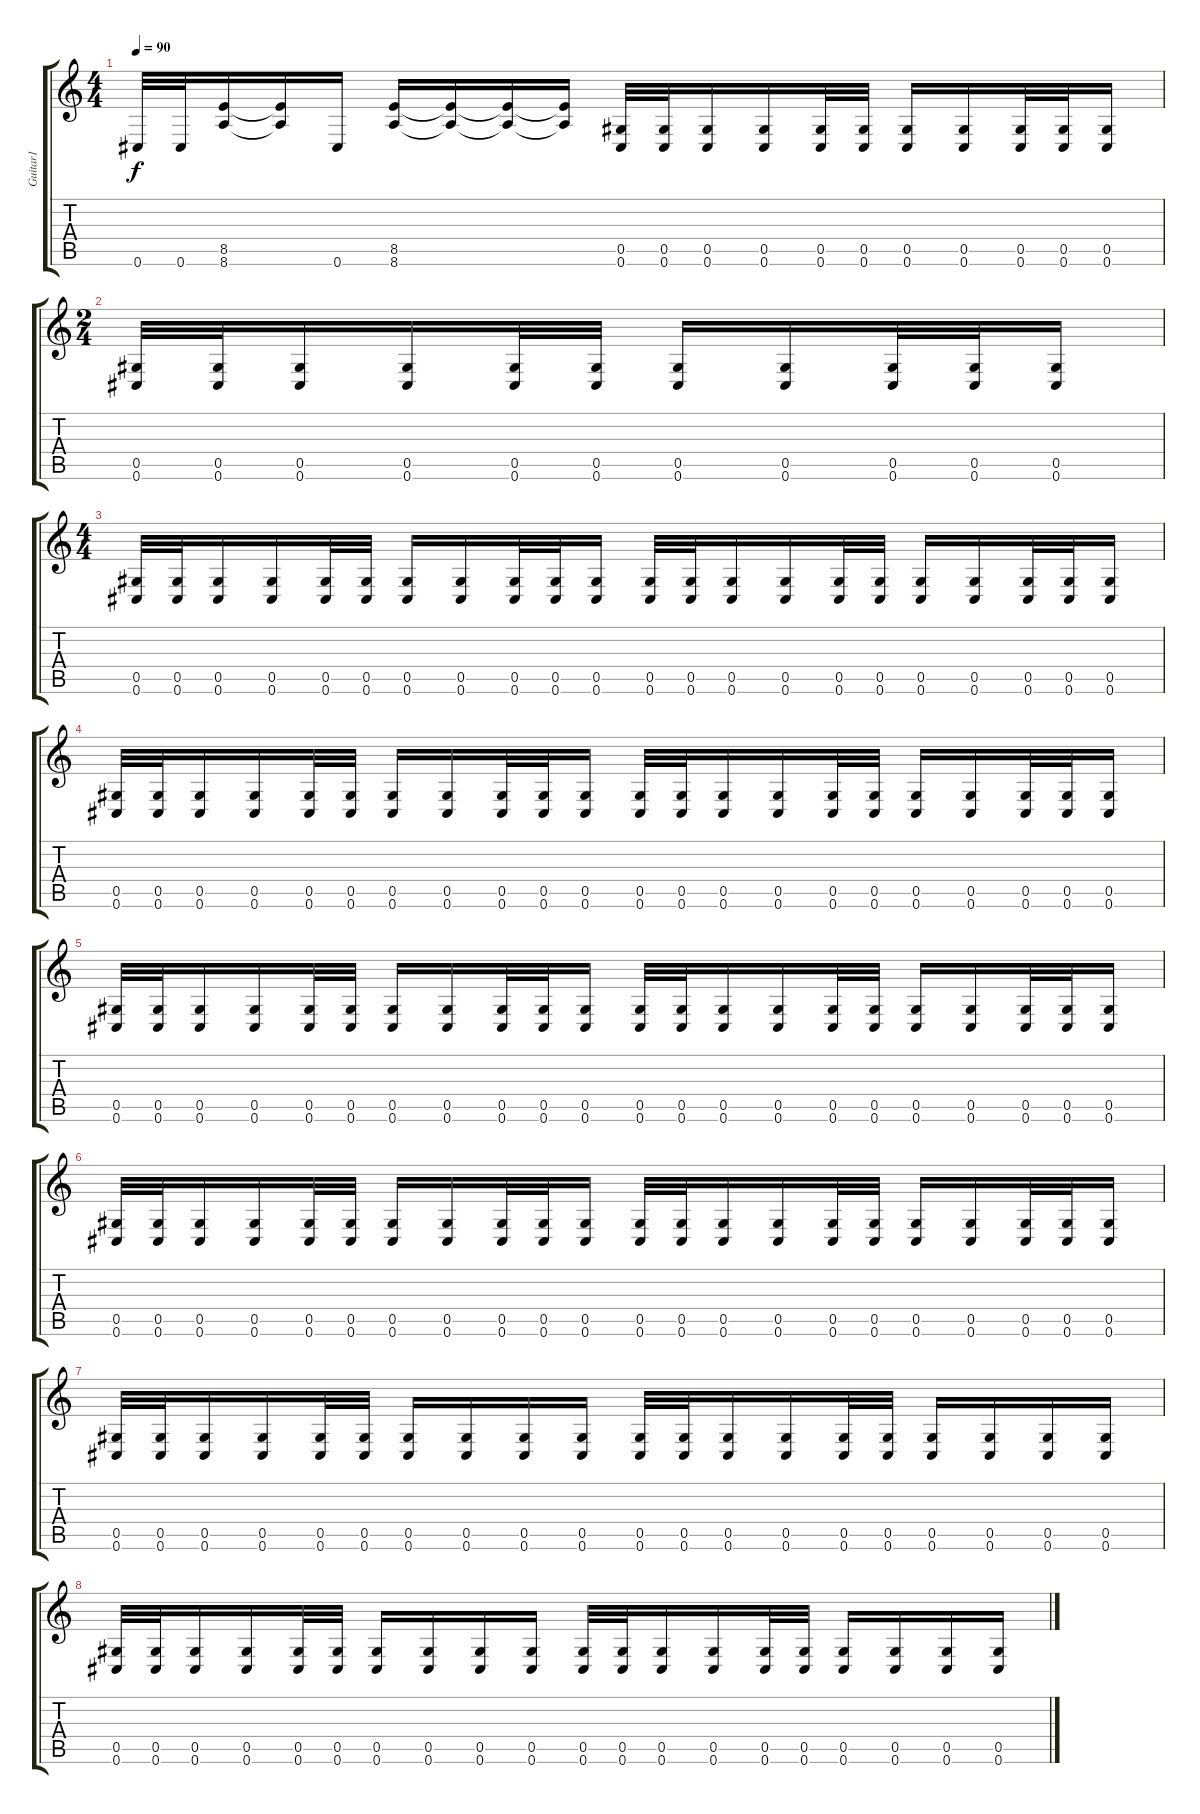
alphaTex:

\track ("Guitar1" "Guitar1") {instrument distortionguitar}
\staff {score tabs}
\tuning (Eb4 Bb3 Gb3 Db3 Ab2 Db2) {hide}
\ts (4 4)
\tempo 90
\clef g2
\ks c
0.6.32{dy f} 0.6.32 (8.5 8.6).16 (8.5{t} 8.6{t}).16 0.6.16 (8.5 8.6).16 (8.5{t} 8.6{t}).16 (8.5{t} 8.6{t}).16 (8.5{t} 8.6{t}).16 (0.5 0.6).32 (0.5 0.6).32 (0.5 0.6).16 (0.5 0.6).16 (0.5 0.6).32 (0.5 0.6).32 (0.5 0.6).16 (0.5 0.6).16 (0.5 0.6).32 (0.5 0.6).32 (0.5 0.6).16 |
\ts (2 4)
(0.5 0.6).32 (0.5 0.6).32 (0.5 0.6).16 (0.5 0.6).16 (0.5 0.6).32 (0.5 0.6).32 (0.5 0.6).16 (0.5 0.6).16 (0.5 0.6).32 (0.5 0.6).32 (0.5 0.6).16 |
\ts (4 4)
(0.5 0.6).32 (0.5 0.6).32 (0.5 0.6).16 (0.5 0.6).16 (0.5 0.6).32 (0.5 0.6).32 (0.5 0.6).16 (0.5 0.6).16 (0.5 0.6).32 (0.5 0.6).32 (0.5 0.6).16 (0.5 0.6).32 (0.5 0.6).32 (0.5 0.6).16 (0.5 0.6).16 (0.5 0.6).32 (0.5 0.6).32 (0.5 0.6).16 (0.5 0.6).16 (0.5 0.6).32 (0.5 0.6).32 (0.5 0.6).16 |
(0.5 0.6).32 (0.5 0.6).32 (0.5 0.6).16 (0.5 0.6).16 (0.5 0.6).32 (0.5 0.6).32 (0.5 0.6).16 (0.5 0.6).16 (0.5 0.6).32 (0.5 0.6).32 (0.5 0.6).16 (0.5 0.6).32 (0.5 0.6).32 (0.5 0.6).16 (0.5 0.6).16 (0.5 0.6).32 (0.5 0.6).32 (0.5 0.6).16 (0.5 0.6).16 (0.5 0.6).32 (0.5 0.6).32 (0.5 0.6).16 |
(0.5 0.6).32 (0.5 0.6).32 (0.5 0.6).16 (0.5 0.6).16 (0.5 0.6).32 (0.5 0.6).32 (0.5 0.6).16 (0.5 0.6).16 (0.5 0.6).32 (0.5 0.6).32 (0.5 0.6).16 (0.5 0.6).32 (0.5 0.6).32 (0.5 0.6).16 (0.5 0.6).16 (0.5 0.6).32 (0.5 0.6).32 (0.5 0.6).16 (0.5 0.6).16 (0.5 0.6).32 (0.5 0.6).32 (0.5 0.6).16 |
(0.5 0.6).32 (0.5 0.6).32 (0.5 0.6).16 (0.5 0.6).16 (0.5 0.6).32 (0.5 0.6).32 (0.5 0.6).16 (0.5 0.6).16 (0.5 0.6).32 (0.5 0.6).32 (0.5 0.6).16 (0.5 0.6).32 (0.5 0.6).32 (0.5 0.6).16 (0.5 0.6).16 (0.5 0.6).32 (0.5 0.6).32 (0.5 0.6).16 (0.5 0.6).16 (0.5 0.6).32 (0.5 0.6).32 (0.5 0.6).16 |
(0.5 0.6).32 (0.5 0.6).32 (0.5 0.6).16 (0.5 0.6).16 (0.5 0.6).32 (0.5 0.6).32 (0.5 0.6).16 (0.5 0.6).16 (0.5 0.6).16 (0.5 0.6).16 (0.5 0.6).32 (0.5 0.6).32 (0.5 0.6).16 (0.5 0.6).16 (0.5 0.6).32 (0.5 0.6).32 (0.5 0.6).16 (0.5 0.6).16 (0.5 0.6).16 (0.5 0.6).16 |
(0.5 0.6).32 (0.5 0.6).32 (0.5 0.6).16 (0.5 0.6).16 (0.5 0.6).32 (0.5 0.6).32 (0.5 0.6).16 (0.5 0.6).16 (0.5 0.6).16 (0.5 0.6).16 (0.5 0.6).32 (0.5 0.6).32 (0.5 0.6).16 (0.5 0.6).16 (0.5 0.6).32 (0.5 0.6).32 (0.5 0.6).16 (0.5 0.6).16 (0.5 0.6).16 (0.5 0.6).16
